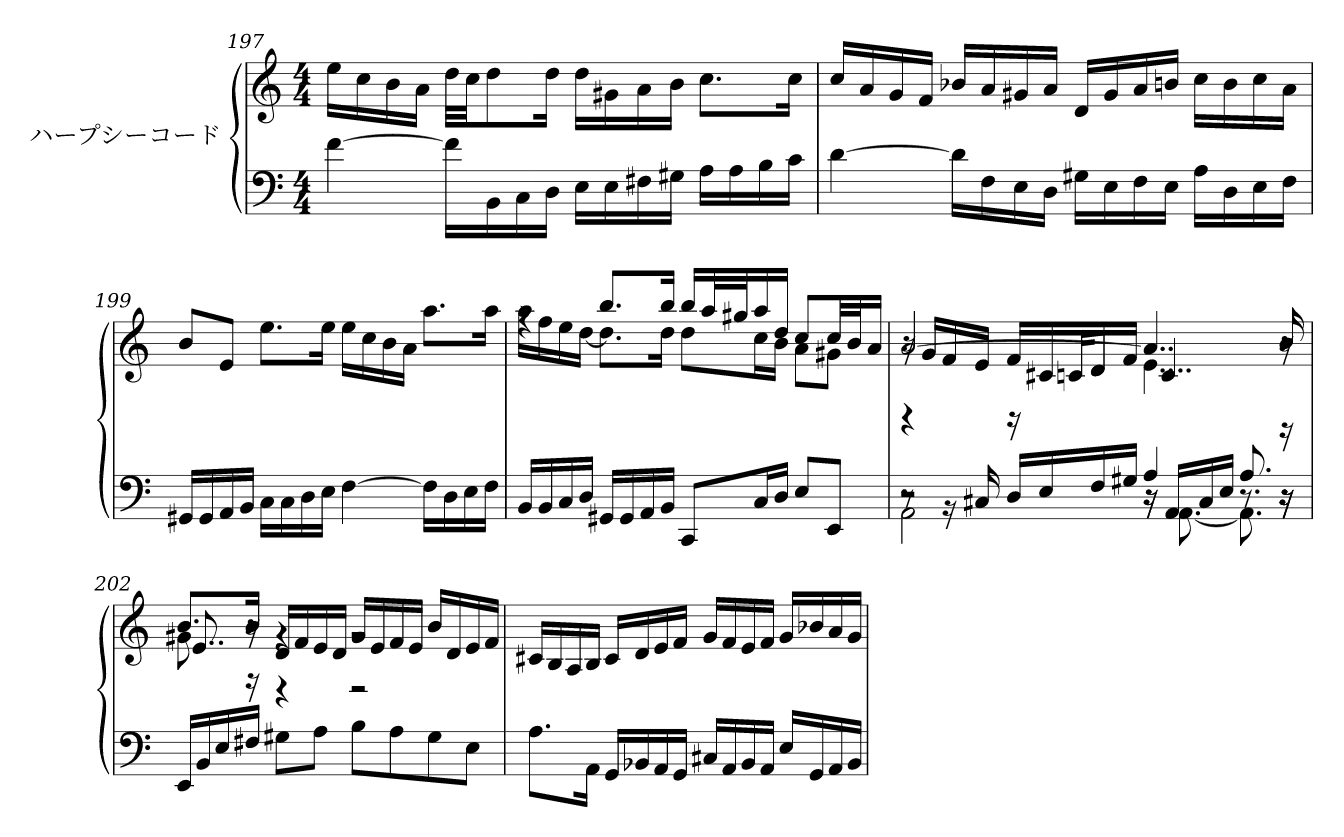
**kern	**kern
*part1	*part1
*staff2	*staff1
*I"ハープシーコード	*
*clefF4	*clefG2
*k[]	*k[]
*M4/4	*M4/4
=197	=197
[4f\	16ee\LL
.	16cc\
.	16b\
.	16a\JJ
16f\LL]	32dd\LLL
.	32cc\JJ
16BB\	8dd\
16C\	.
16D\JJ	16dd\Jk
16E\LL	16dd\LL
16E\	16g#X\
16F#X\	16a\
16G#X\JJ	16b\JJ
16A\LL	8.cc\L
16A\	.
16B\	.
16c\JJ	16cc\Jk
!!LO:LB:g=z
=198	=198
[4d\	16cc/LL
.	16a/
.	16g/
.	16f/JJ
16d\LL]	16b-X/LL
16F\	16a/
16E\	16g#X/
16D\JJ	16a/JJ
16G#X\LL	16d/LL
16E\	16g#/
16F\	16a/
16E\JJ	16bn/JJ
16A\LL	16cc\LL
16D\	16b\
16E\	16cc\
16F\JJ	16a\JJ
=199	=199
16GG#X/LL	8b/L
16GG#/	.
16AA/	8e/J
16BB/JJ	.
16C\LL	8.ee\L
16C\	.
16D\	.
16E\JJ	16ee\Jk
[4F\	16ee\LL
.	16cc\
.	16b\
.	16a\JJ
16F\LL]	8.aa\L
16D\	.
16E\	.
16F\JJ	16aa\Jk
!!LO:LB:g=z
=200	=200
*	*^
16BB/LL	4rff	16aa\LL
16BB/	.	16ff\
16C/	.	16ee\
16D/JJ	.	[16dd\JJ
16GG#X/LL	8.bb/L	8.dd\L]
16GG#/	.	.
16AA/	.	.
16BB/JJ	16bb/Jk	16dd\Jk
8CC/L	16bb/LL	8dd\L
.	32aa/L	.
.	32gg#X/J	.
16C/L	16aa/	16cc\L
16D/JJ	16dd/JJ	16b\JJ
8E/L	8cc/L	8a\L
8EE/J	32cc/LL	8g#X\J
.	32b/J	.
.	16a/JJ	.
=201	=201	=201
*^	*	*^
*	*^	*	*	*
8r	2AA\	2r	[2a/	16r	4rBB
.	.	.	.	16g/LL	.
16rBB	.	.	.	16f/	.
16C#X/	.	.	.	16e/JJ	.
16D/LL	.	.	.	16f/LL	16rBB
16E/	.	.	.	16c#X/	16cn/KL
16F/	.	.	.	16d/	8d/J
16G#X/JJ	.	.	.	16f/JJ	.
4A/	16r	16r	4..a/]	4..e\	4..c/
.	[8.AA\	16AA/LL	.	.	.
.	.	16C#/	.	.	.
.	.	16E/JJ	.	.	.
8.A/	8.AA\]	8.r	.	.	.
16r	16r	16r	16b/	16r	16rGG
*v	*v	*v	*	*	*
!!LO:PB:g=z	!!	!!
=202	=202	=202	=202
16EE/LL	8.b/L	8.g#X\	8.e/
16BB/	.	.	.
16E/	.	.	.
16F#X/JJ	16b/Jk	16r	16rF
8G#X\L	16d/LL	4rg	4rD
.	16f/	.	.
8A\J	16e/	.	.
.	16d/JJ	.	.
8B\L	16g#/LL	2rg	2rD
.	16e/	.	.
8A\	16f/	.	.
.	16e/JJ	.	.
8G#\	16b/LL	.	.
.	16d/	.	.
8E\J	16e/	.	.
.	16f/JJ	.	.
*	*v	*v	*v
=203	=203
8.A\L	16c#X/LL
.	16B/
.	16A/
16AA\Jk	16B/JJ
16GG/LL	16c#/LL
16BB-X/	16d/
16AA/	16e/
16GG/JJ	16f/JJ
16C#X/LL	16g/LL
16AA/	16f/
16BB-/	16e/
16AA/JJ	16f/JJ
16E/LL	16g/LL
16GG/	16b-X/
16AA/	16a/
16BB-/JJ	16g/JJ
=	=
*-	*-
